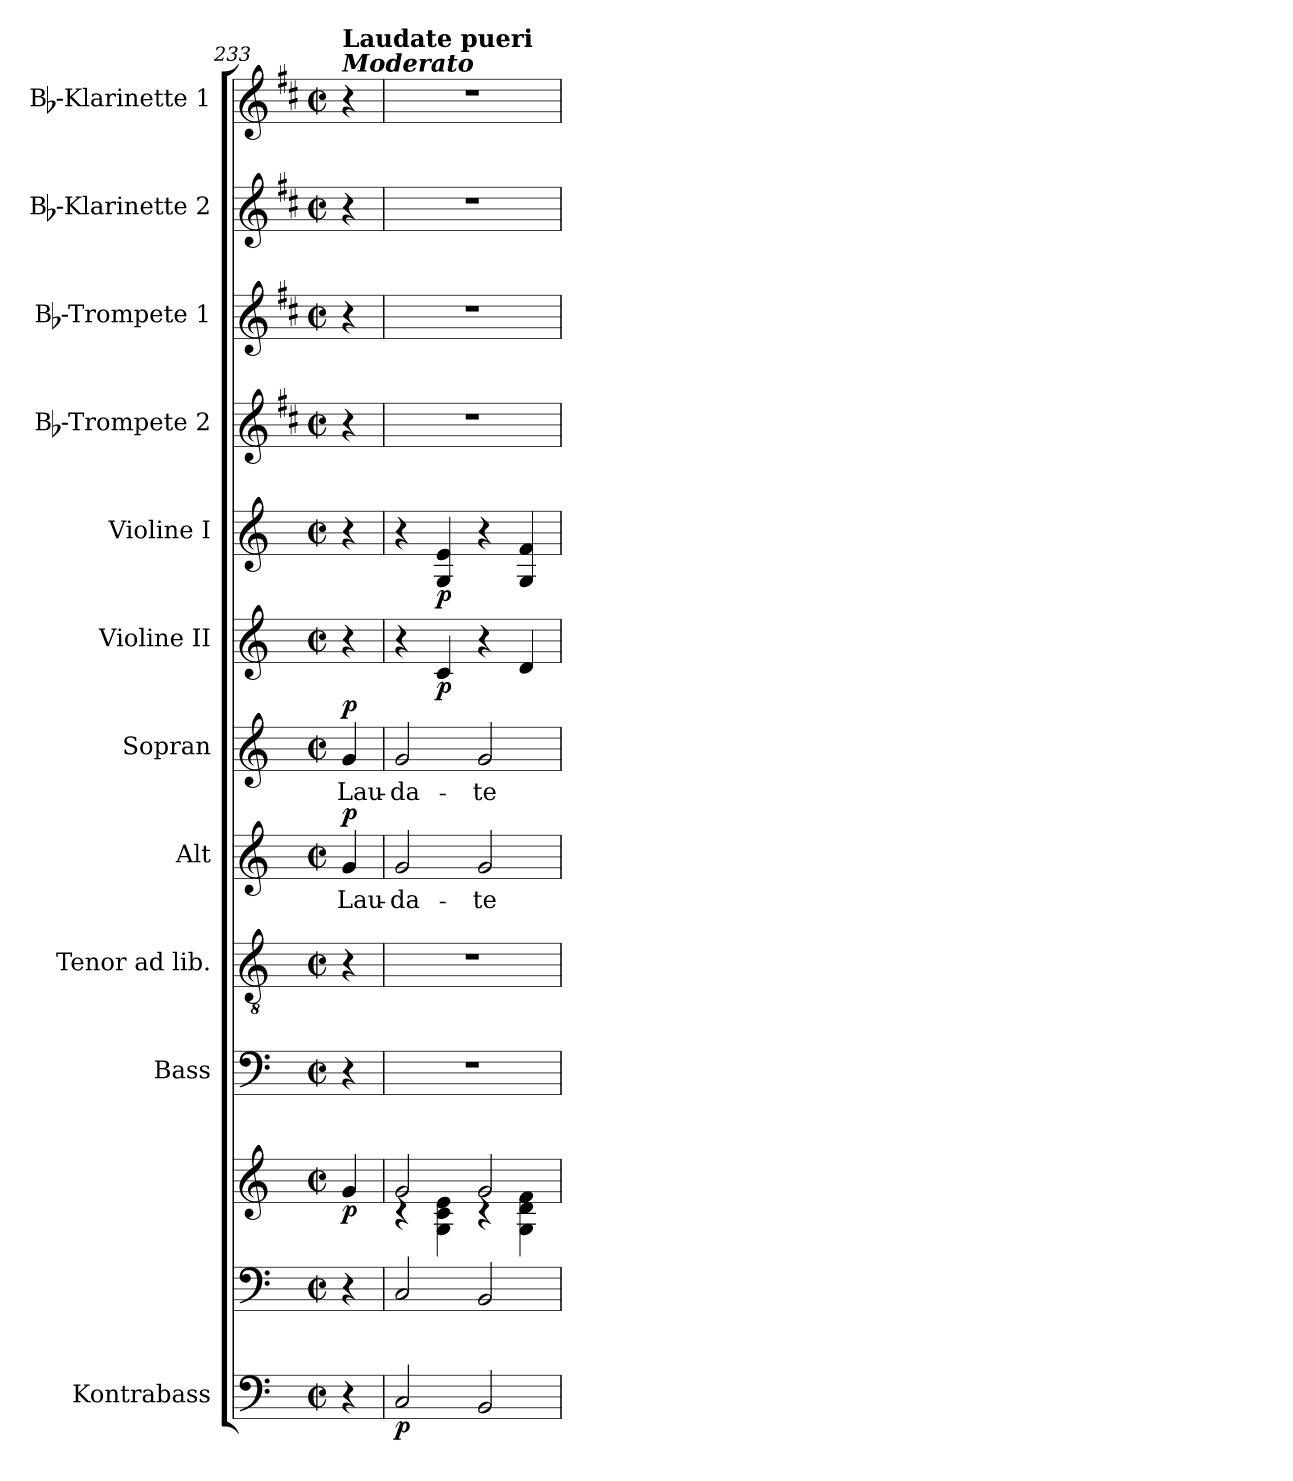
**kern	**dynam	**kern	**kern	**dynam	**kern	**kern	**kern	**text	**dynam	**kern	**text	**dynam	**kern	**dynam	**kern	**dynam	**kern	**kern	**kern	**kern
*part12	*part12	*part11	*part11	*part11	*part10	*part9	*part8	*part8	*part8	*part7	*part7	*part7	*part6	*part6	*part5	*part5	*part4	*part3	*part2	*part1
*staff13	*staff13	*staff12	*staff11	*staff11/12	*staff10	*staff9	*staff8	*staff8	*staff8	*staff7	*staff7	*staff7	*staff6	*staff6	*staff5	*staff5	*staff4	*staff3	*staff2	*staff1
*I"Kontrabass	*	*	*	*	*I"Bass	*I"Tenor ad lib.	*I"Alt	*	*	*I"Sopran	*	*	*I"Violine II	*	*I"Violine I	*	*I"Bb-Trompete 2	*I"Bb-Trompete 1	*I"Bb-Klarinette 2	*I"Bb-Klarinette 1
*I'Kb.	*	*	*	*	*I'B.	*I'T.	*I'A.	*	*	*I'S.	*	*	*I'Vl. II	*	*I'Vl. I	*	*I'Bb Trp. 2	*I'Bb Trp. 1	*I'Bb Kl. 2	*I'Bb Kl. 1
!!LO:PB:g=z
*clefF4	*	*clefF4	*clefG2	*	*clefF4	*clefGv2	*clefG2	*	*	*clefG2	*	*	*clefG2	*	*clefG2	*	*clefG2	*clefG2	*clefG2	*clefG2
*ITrd7c12	*	*	*	*	*	*	*	*	*	*	*	*	*	*	*	*	*ITrd1c2	*ITrd1c2	*ITrd1c2	*ITrd1c2
*k[]	*	*k[]	*k[]	*	*k[]	*k[]	*k[]	*	*	*k[]	*	*	*k[]	*	*k[]	*	*k[]	*k[]	*k[]	*k[]
*C:	*	*C:	*C:	*	*C:	*C:	*C:	*	*	*C:	*	*	*C:	*	*C:	*	*C:	*C:	*C:	*C:
*M2/2	*	*M2/2	*M2/2	*	*M2/2	*M2/2	*M2/2	*	*	*M2/2	*	*	*M2/2	*	*M2/2	*	*M2/2	*M2/2	*M2/2	*M2/2
*met(c|)	*	*met(c|)	*met(c|)	*	*met(c|)	*met(c|)	*met(c|)	*	*	*met(c|)	*	*	*met(c|)	*	*met(c|)	*	*met(c|)	*met(c|)	*met(c|)	*met(c|)
=233	=233	=233	=233	=233	=233	=233	=233	=233	=233	=233	=233	=233	=233	=233	=233	=233	=233	=233	=233	=233
!	!	!	!	!	!	!	!	!	!	!	!	!	!	!	!	!	!	!	!	!LO:TX:a:Bi:t=Moderato
!	!	!	!	!	!	!	!	!	!	!	!	!	!	!	!	!	!	!	!	!LO:TX:a:B:t=Laudate pueri
!	!	!	!	!LO:DY:b	!	!	!	!LO:LY:b	!LO:DY:a	!	!LO:LY:b	!LO:DY:a	!	!	!	!	!	!	!	!
4r	.	4r	4g/	p	4r	4r	4g/	Lau-	p	4g/	Lau-	p	4r	.	4r	.	4r	4r	4r	4r
=234	=234	=234	=234	=234	=234	=234	=234	=234	=234	=234	=234	=234	=234	=234	=234	=234	=234	=234	=234	=234
*	*	*	*^	*	*	*	*	*	*	*	*	*	*	*	*	*	*	*	*	*
!	!LO:DY:b	!	!	!	!	!	!	!	!LO:LY:b	!	!	!LO:LY:b	!	!	!	!	!	!	!	!	!
2CC/	p	2C/	2g/	4rB	.	1r	1r	2g/	-da-	.	2g/	-da-	.	4r	.	4r	.	1r	1r	1r	1r
!	!	!	!	!	!	!	!	!	!	!	!	!	!	!	!LO:DY:b	!	!LO:DY:b	!	!	!	!
.	.	.	.	4G\ 4c\ 4e\	.	.	.	.	.	.	.	.	.	4c/	p	4G/ 4e/	p	.	.	.	.
!	!	!	!	!	!	!	!	!	!LO:LY:b	!	!	!LO:LY:b	!	!	!	!	!	!	!	!	!
2BBB/	.	2BB/	2g/	4rB	.	.	.	2g/	-te	.	2g/	-te	.	4r	.	4r	.	.	.	.	.
.	.	.	.	4G\ 4d\ 4f\	.	.	.	.	.	.	.	.	.	4d/	.	4G/ 4f/	.	.	.	.	.
*	*	*	*v	*v	*	*	*	*	*	*	*	*	*	*	*	*	*	*	*	*	*
=	=	=	=	=	=	=	=	=	=	=	=	=	=	=	=	=	=	=	=	=
*-	*-	*-	*-	*-	*-	*-	*-	*-	*-	*-	*-	*-	*-	*-	*-	*-	*-	*-	*-	*-
